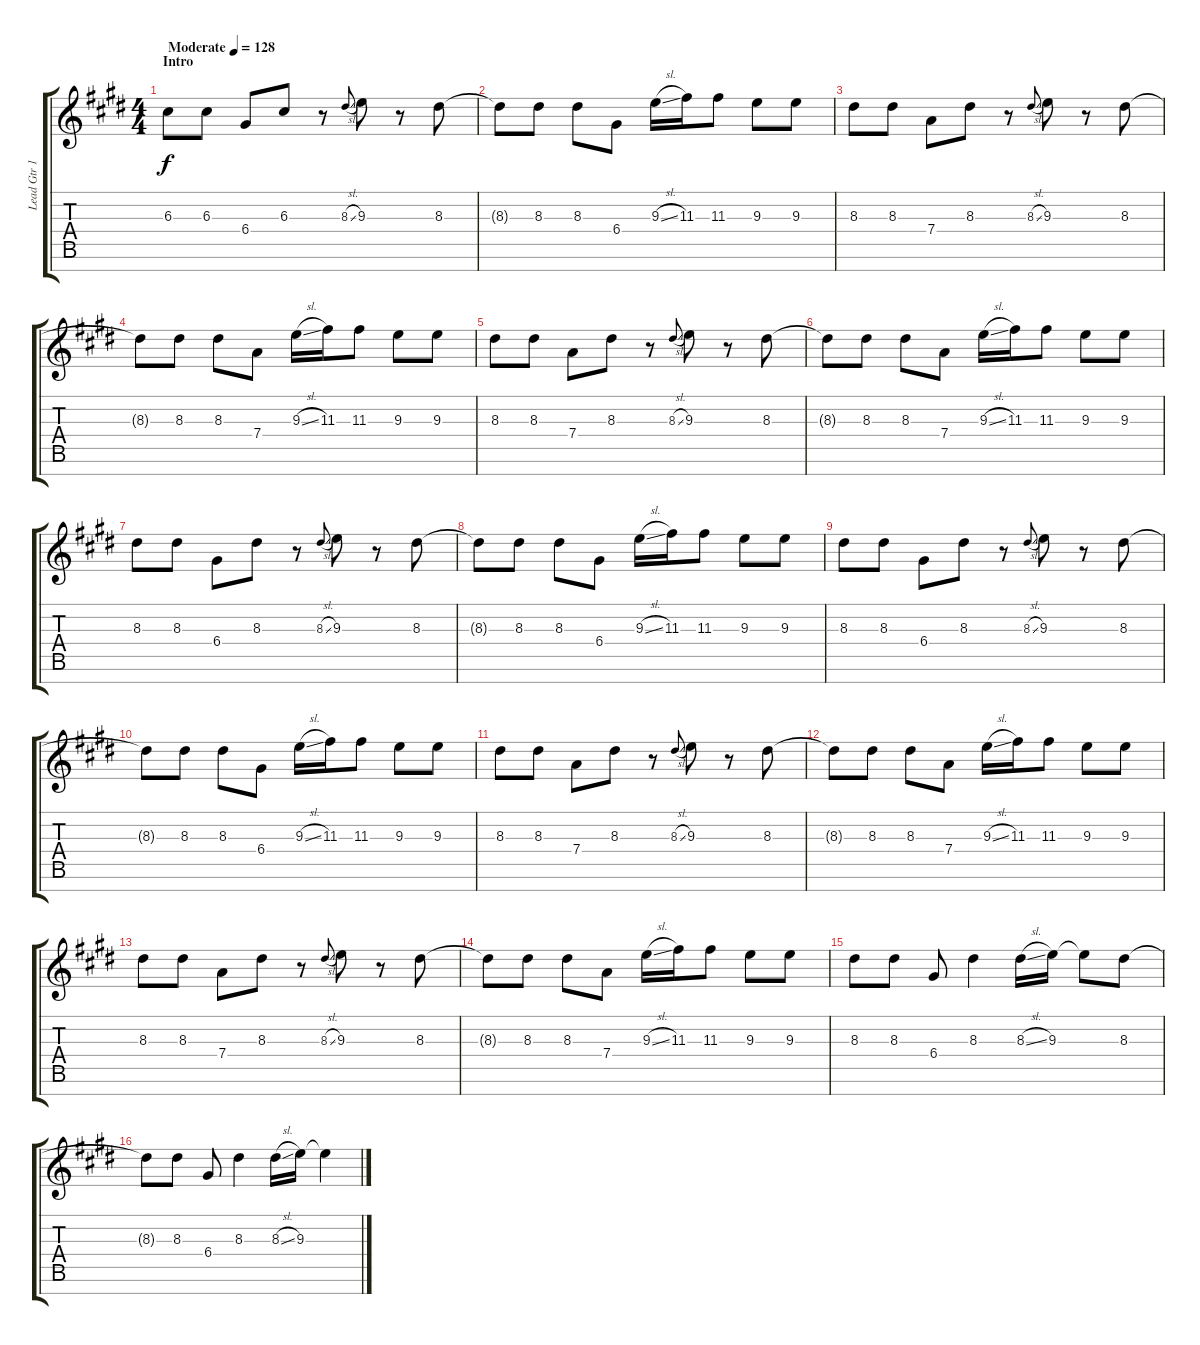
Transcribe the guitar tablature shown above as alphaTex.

\track ("Lead Gtr 1" "Lead Gtr 1") {instrument distortionguitar}
\staff {score tabs}
\tuning (E4 B3 G3 D3 A2 E2 B1) {hide}
\ts (4 4)
\section ("" "Intro")
\tempo (128 "Moderate")
\clef g2
\ks c#minor
6.3.8{dy f instrument distortionguitar} 6.3.8 6.4.8 6.3.8 r.8 8.3{sl}.8{gr onbeat} 9.3.8 r.8 8.3.8 |
8.3{t}.8 8.3.8 8.3.8 6.4.8 9.3{sl}.16 11.3.16 11.3.8 9.3.8 9.3.8 |
8.3.8 8.3.8 7.4.8 8.3.8 r.8 8.3{sl}.8{gr onbeat} 9.3.8 r.8 8.3.8 |
8.3{t}.8 8.3.8 8.3.8 7.4.8 9.3{sl}.16 11.3.16 11.3.8 9.3.8 9.3.8 |
8.3.8 8.3.8 7.4.8 8.3.8 r.8 8.3{sl}.8{gr onbeat} 9.3.8 r.8 8.3.8 |
8.3{t}.8 8.3.8 8.3.8 7.4.8 9.3{sl}.16 11.3.16 11.3.8 9.3.8 9.3.8 |
8.3.8 8.3.8 6.4.8 8.3.8 r.8 8.3{sl}.8{gr onbeat} 9.3.8 r.8 8.3.8 |
8.3{t}.8 8.3.8 8.3.8 6.4.8 9.3{sl}.16 11.3.16 11.3.8 9.3.8 9.3.8 |
8.3.8 8.3.8 6.4.8 8.3.8 r.8 8.3{sl}.8{gr onbeat} 9.3.8 r.8 8.3.8 |
8.3{t}.8 8.3.8 8.3.8 6.4.8 9.3{sl}.16 11.3.16 11.3.8 9.3.8 9.3.8 |
8.3.8 8.3.8 7.4.8 8.3.8 r.8 8.3{sl}.8{gr onbeat} 9.3.8 r.8 8.3.8 |
8.3{t}.8 8.3.8 8.3.8 7.4.8 9.3{sl}.16 11.3.16 11.3.8 9.3.8 9.3.8 |
8.3.8 8.3.8 7.4.8 8.3.8 r.8 8.3{sl}.8{gr onbeat} 9.3.8 r.8 8.3.8 |
8.3{t}.8 8.3.8 8.3.8 7.4.8 9.3{sl}.16 11.3.16 11.3.8 9.3.8 9.3.8 |
8.3.8 8.3.8 6.4.8 8.3.4 8.3{sl}.16 9.3.16 9.3{t}.8 8.3.8 |
8.3{t}.8 8.3.8 6.4.8 8.3.4 8.3{sl}.16 9.3.16 9.3{t}.4
